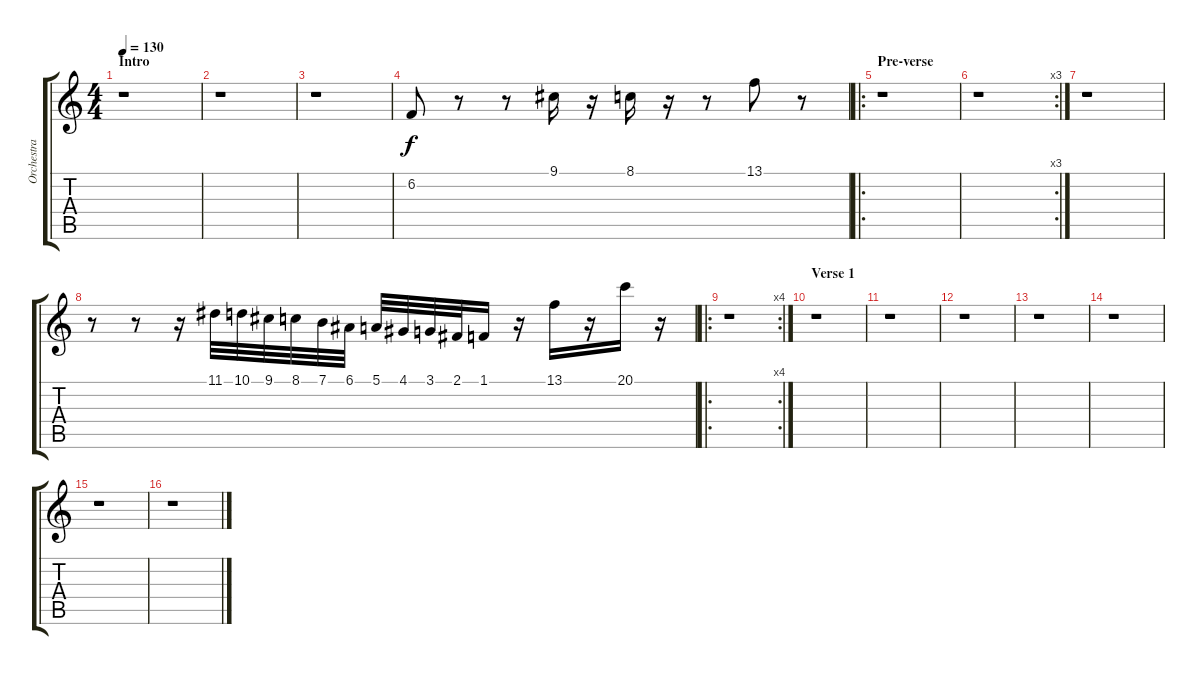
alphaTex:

\track ("Orchestra treble" "Orchestra ") {instrument stringensemble1}
\staff {score tabs}
\tuning (E4 B3 G3 D3 A2 E2) {hide}
\ts (4 4)
\section ("" "Intro")
\tempo 130
\clef g2
\ks c
r.1{dy f instrument stringensemble1} |
r.1 |
r.1 |
6.2.8 r.8 r.8 9.1.16 r.16 8.1.16 r.16 r.8 13.1.8 r.8 |
\ro
\section ("" "Pre-verse")
r.1 |
\rc 3
r.1 |
r.1 |
r.8 r.8 r.16 11.1.32 10.1.32 9.1.32 8.1.32 7.1.32 6.1.32 5.1.32 4.1.32 3.1.32 2.1.32 1.1.16 r.16 13.1.16 r.16 20.1.16 r.16 |
\ro
\rc 4
r.1 |
\section ("" "Verse 1")
r.1 |
r.1 |
r.1 |
r.1 |
r.1 |
r.1 |
r.1
